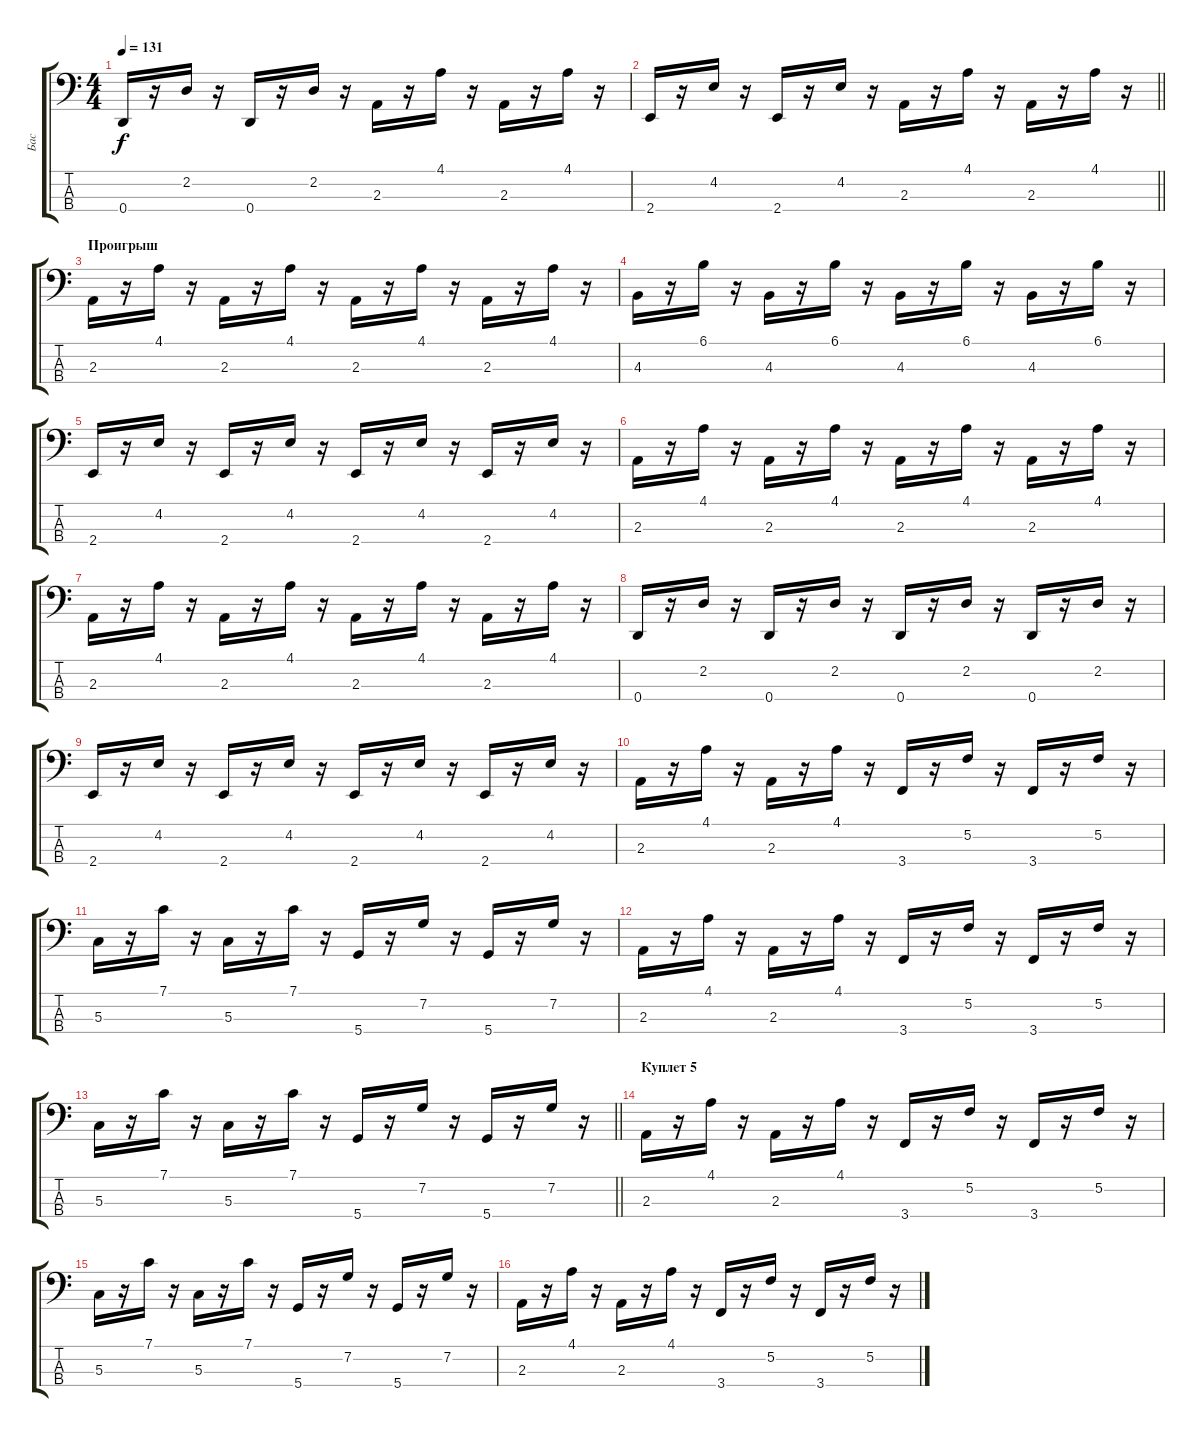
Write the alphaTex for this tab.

\track ("Бас" "Бас") {instrument electricbassfinger}
\staff {score tabs}
\tuning (F2 C2 G1 D1) {hide}
\ts (4 4)
\tempo 131
\clef f4
\ks c
0.4.16{dy f} r.16 2.2.16 r.16 0.4.16 r.16 2.2.16 r.16 2.3.16 r.16 4.1.16 r.16 2.3.16 r.16 4.1.16 r.16 |
\barLineRight lightlight
2.4.16 r.16 4.2.16 r.16 2.4.16 r.16 4.2.16 r.16 2.3.16 r.16 4.1.16 r.16 2.3.16 r.16 4.1.16 r.16 |
\section ("" "Проигрыш")
2.3.16 r.16 4.1.16 r.16 2.3.16 r.16 4.1.16 r.16 2.3.16 r.16 4.1.16 r.16 2.3.16 r.16 4.1.16 r.16 |
4.3.16 r.16 6.1.16 r.16 4.3.16 r.16 6.1.16 r.16 4.3.16 r.16 6.1.16 r.16 4.3.16 r.16 6.1.16 r.16 |
2.4.16 r.16 4.2.16 r.16 2.4.16 r.16 4.2.16 r.16 2.4.16 r.16 4.2.16 r.16 2.4.16 r.16 4.2.16 r.16 |
2.3.16 r.16 4.1.16 r.16 2.3.16 r.16 4.1.16 r.16 2.3.16 r.16 4.1.16 r.16 2.3.16 r.16 4.1.16 r.16 |
2.3.16 r.16 4.1.16 r.16 2.3.16 r.16 4.1.16 r.16 2.3.16 r.16 4.1.16 r.16 2.3.16 r.16 4.1.16 r.16 |
0.4.16 r.16 2.2.16 r.16 0.4.16 r.16 2.2.16 r.16 0.4.16 r.16 2.2.16 r.16 0.4.16 r.16 2.2.16 r.16 |
2.4.16 r.16 4.2.16 r.16 2.4.16 r.16 4.2.16 r.16 2.4.16 r.16 4.2.16 r.16 2.4.16 r.16 4.2.16 r.16 |
2.3.16 r.16 4.1.16 r.16 2.3.16 r.16 4.1.16 r.16 3.4.16 r.16 5.2.16 r.16 3.4.16 r.16 5.2.16 r.16 |
5.3.16 r.16 7.1.16 r.16 5.3.16 r.16 7.1.16 r.16 5.4.16 r.16 7.2.16 r.16 5.4.16 r.16 7.2.16 r.16 |
2.3.16 r.16 4.1.16 r.16 2.3.16 r.16 4.1.16 r.16 3.4.16 r.16 5.2.16 r.16 3.4.16 r.16 5.2.16 r.16 |
\barLineRight lightlight
5.3.16 r.16 7.1.16 r.16 5.3.16 r.16 7.1.16 r.16 5.4.16 r.16 7.2.16 r.16 5.4.16 r.16 7.2.16 r.16 |
\section ("" "Куплет 5")
2.3.16 r.16 4.1.16 r.16 2.3.16 r.16 4.1.16 r.16 3.4.16 r.16 5.2.16 r.16 3.4.16 r.16 5.2.16 r.16 |
5.3.16 r.16 7.1.16 r.16 5.3.16 r.16 7.1.16 r.16 5.4.16 r.16 7.2.16 r.16 5.4.16 r.16 7.2.16 r.16 |
2.3.16 r.16 4.1.16 r.16 2.3.16 r.16 4.1.16 r.16 3.4.16 r.16 5.2.16 r.16 3.4.16 r.16 5.2.16 r.16
